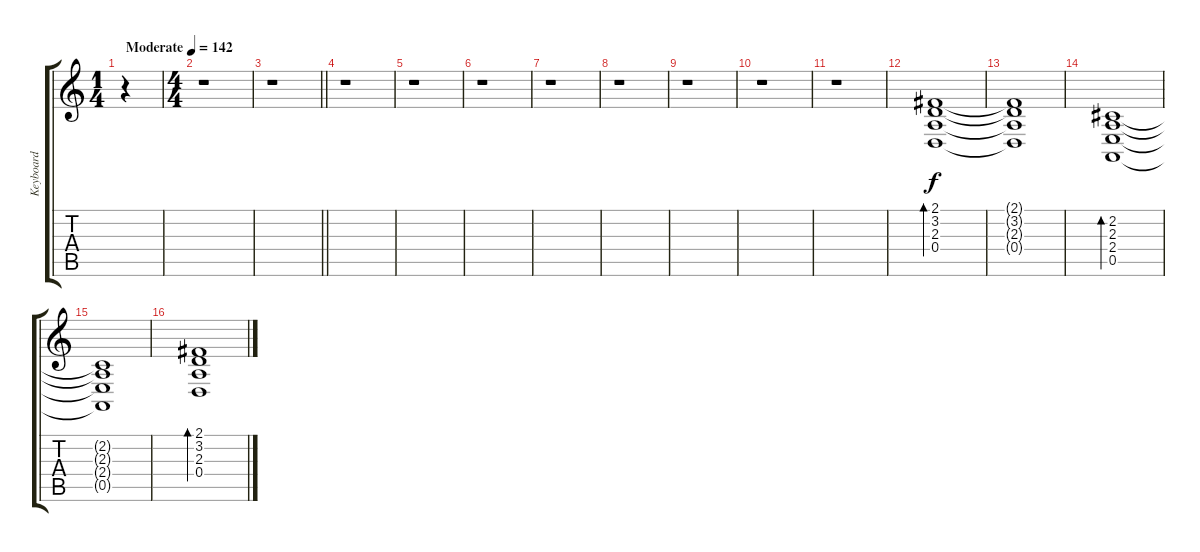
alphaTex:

\track ("Keyboard" "Keyboard") {instrument lead5charang}
\staff {score tabs}
\tuning (E4 B3 G3 D3 A2 E2) {hide}
\ts (1 4)
\tempo (142 "Moderate")
\clef g2
\ks c
r.4{dy f instrument lead5charang} |
\ts (4 4)
r.1 |
\barLineRight lightlight
r.1 |
r.1 |
r.1 |
r.1 |
r.1 |
r.1 |
r.1 |
r.1 |
r.1 |
(2.1 3.2 2.3 0.4).1{bd 60} |
(2.1{t} 3.2{t} 2.3{t} 0.4{t}).1 |
(2.2 2.3 2.4 0.5).1{bd 60} |
(2.2{t} 2.3{t} 2.4{t} 0.5{t}).1 |
(2.1 3.2 2.3 0.4).1{bd 60}
